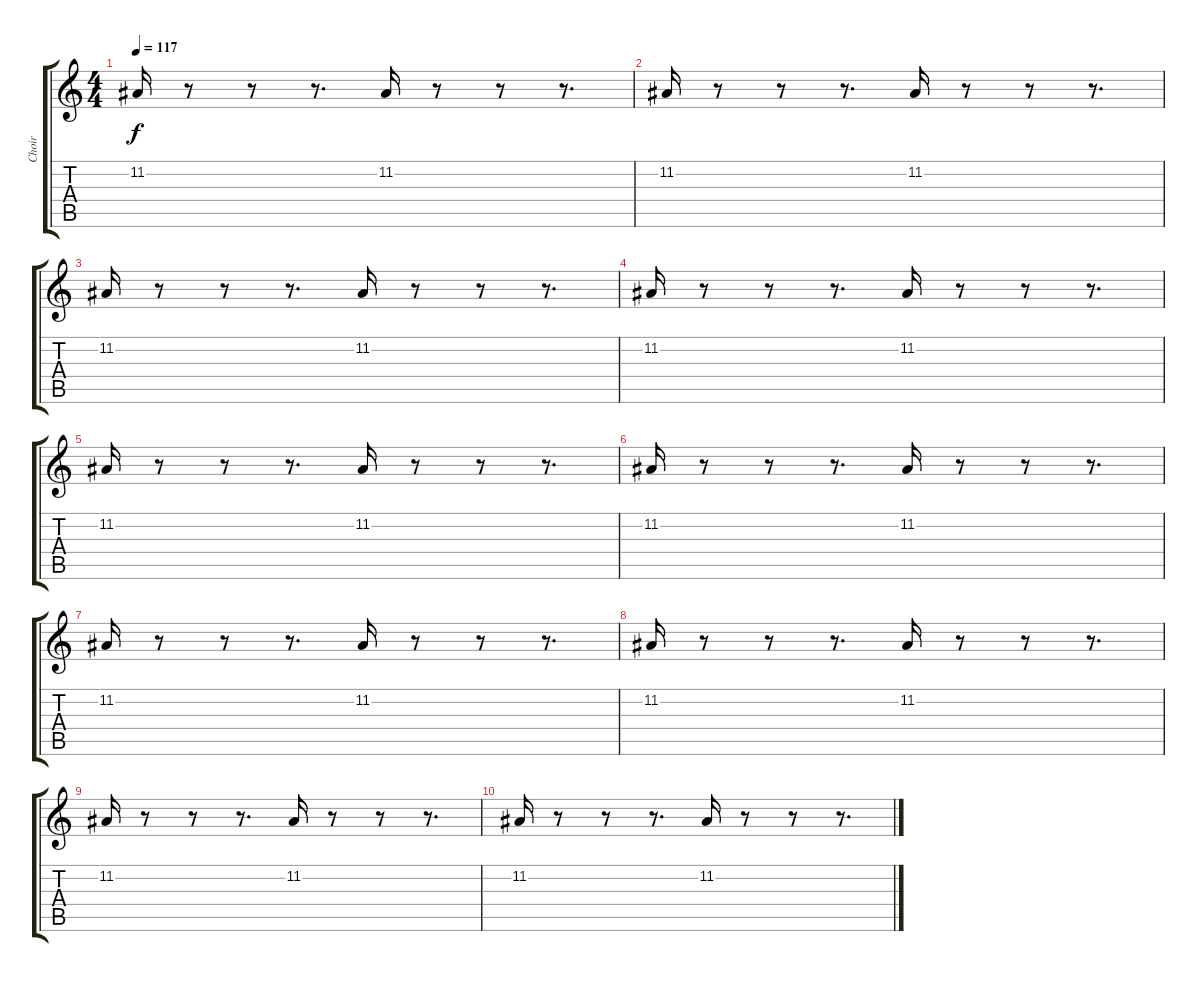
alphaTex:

\track ("Choir" "Choir") {instrument pad4choir}
\staff {score tabs}
\tuning (E4 B3 G3 D3 A2 D2) {hide}
\ts (4 4)
\tempo 117
\clef g2
\ks c
11.2.16{dy f} r.8 r.8 r.8{d} 11.2.16 r.8 r.8 r.8{d} |
11.2.16 r.8 r.8 r.8{d} 11.2.16 r.8 r.8 r.8{d} |
11.2.16 r.8 r.8 r.8{d} 11.2.16 r.8 r.8 r.8{d} |
11.2.16 r.8 r.8 r.8{d} 11.2.16 r.8 r.8 r.8{d} |
11.2.16 r.8 r.8 r.8{d} 11.2.16 r.8 r.8 r.8{d} |
11.2.16 r.8 r.8 r.8{d} 11.2.16 r.8 r.8 r.8{d} |
11.2.16 r.8 r.8 r.8{d} 11.2.16 r.8 r.8 r.8{d} |
11.2.16 r.8 r.8 r.8{d} 11.2.16 r.8 r.8 r.8{d} |
11.2.16 r.8 r.8 r.8{d} 11.2.16 r.8 r.8 r.8{d} |
11.2.16 r.8 r.8 r.8{d} 11.2.16 r.8 r.8 r.8{d}
